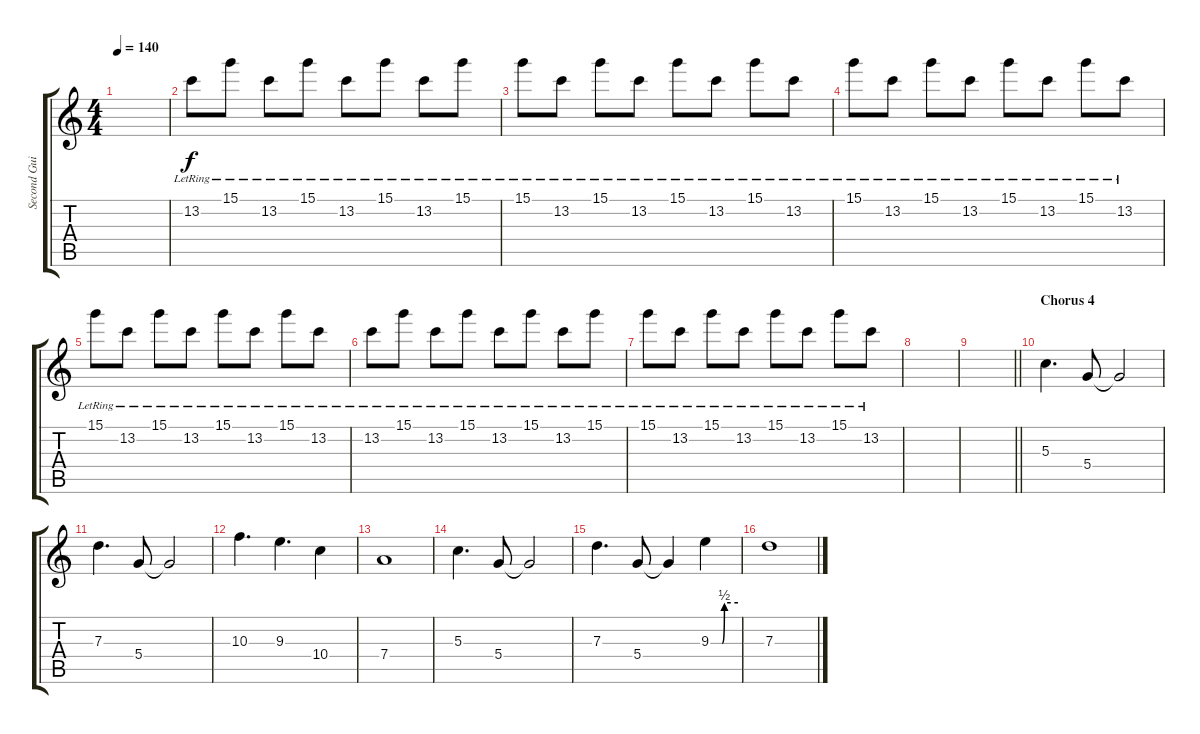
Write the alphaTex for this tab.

\track ("Second Guitar - Simon Neil" "Second Gui") {instrument overdrivenguitar}
\staff {score tabs}
\tuning (E4 B3 G3 D3 A2 D2) {hide}
\ts (4 4)
\tempo 140
\clef g2
\ks c
|
13.2{lr}.8 15.1{lr}.8 13.2{lr}.8 15.1{lr}.8 13.2{lr}.8 15.1{lr}.8 13.2{lr}.8 15.1{lr}.8 |
15.1{lr}.8 13.2{lr}.8 15.1{lr}.8 13.2{lr}.8 15.1{lr}.8 13.2{lr}.8 15.1{lr}.8 13.2{lr}.8 |
15.1{lr}.8 13.2{lr}.8 15.1{lr}.8 13.2{lr}.8 15.1{lr}.8 13.2{lr}.8 15.1{lr}.8 13.2{lr}.8 |
15.1{lr}.8 13.2{lr}.8 15.1{lr}.8 13.2{lr}.8 15.1{lr}.8 13.2{lr}.8 15.1{lr}.8 13.2{lr}.8 |
13.2{lr}.8 15.1{lr}.8 13.2{lr}.8 15.1{lr}.8 13.2{lr}.8 15.1{lr}.8 13.2{lr}.8 15.1{lr}.8 |
15.1{lr}.8 13.2{lr}.8 15.1{lr}.8 13.2{lr}.8 15.1{lr}.8 13.2{lr}.8 15.1{lr}.8 13.2{lr}.8 |
|
\barLineRight lightlight
|
\section ("" "Chorus 4")
5.3.4{d volume 13} 5.4.8 5.4{t}.2 |
7.3.4{d} 5.4.8 5.4{t}.2 |
10.3.4{d} 9.3.4{d} 10.4.4 |
7.4.1 |
5.3.4{d} 5.4.8 5.4{t}.2 |
7.3.4{d} 5.4.8 5.4{t}.4 9.3{be (custom 0 0 25 0 30 2 60 2)}.4 |
7.3.1
